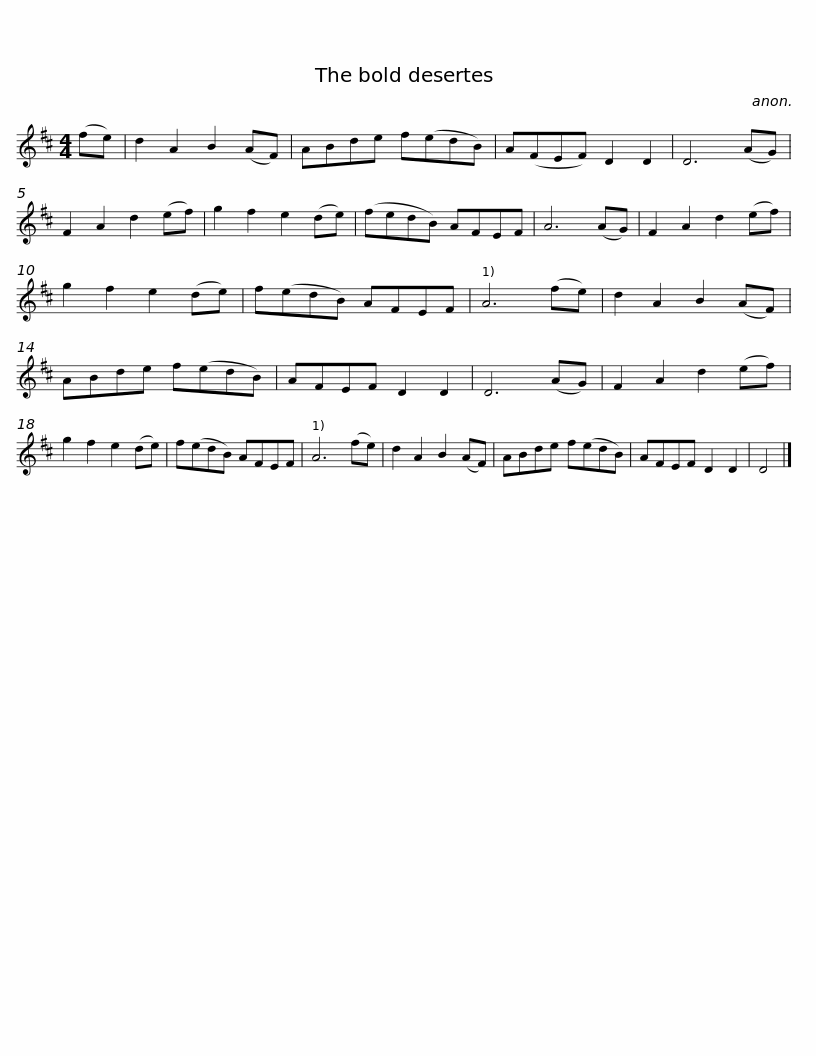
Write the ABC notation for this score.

X:1
L:1/8
M:4/4
I:linebreak $
K:D
V:1 treble
V:1
 (fe) | d2 A2 B2 (AF) | ABde f(edB) | A(FEF) D2 D2 | D6 (AG) | %5
 F2 A2 d2 (ef) | g2 f2 e2 (de) | (fedB) AFEF |$ A6 (AG) | F2 A2 d2 (ef) | %10
 g2 f2 e2 (de) | f(edB) AFEF | A6 (fe) | d2 A2 B2 (AF) | ABde f(edB) | %15
 AFEF D2 D2 |$ D6 (AG) | F2 A2 d2 (ef) | g2 f2 e2 (de) | f(edB) AFEF | %20
 A6 (fe) | d2 A2 B2 (AF) | ABde f(edB) | AFEF D2 D2 |$ D4 |] %25
